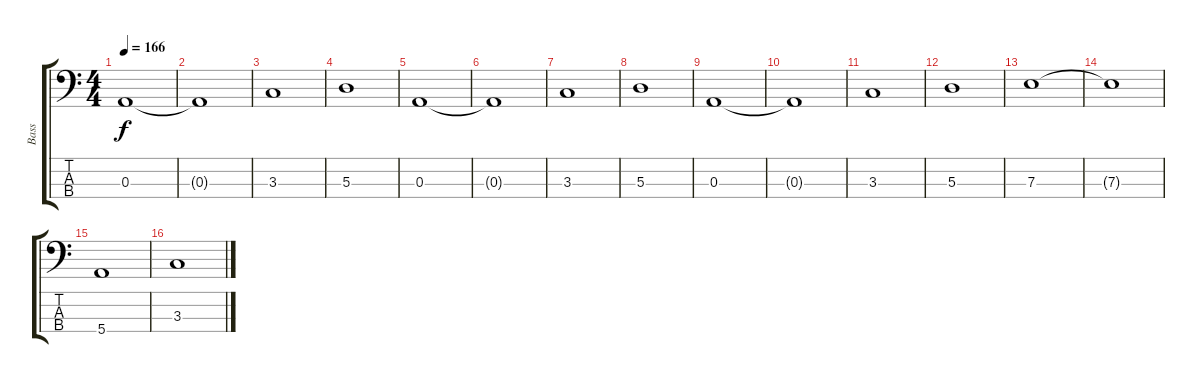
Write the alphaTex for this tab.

\track ("Bass" "Bass") {instrument electricbassfinger}
\staff {score tabs}
\tuning (G2 D2 A1 E1) {hide}
\ts (4 4)
\tempo 166
\clef f4
\ks c
0.3.1{dy f} |
0.3{t}.1 |
3.3.1 |
5.3.1 |
0.3.1 |
0.3{t}.1 |
3.3.1 |
5.3.1 |
0.3.1 |
0.3{t}.1 |
3.3.1 |
5.3.1 |
7.3.1 |
7.3{t}.1 |
5.4.1 |
3.3.1
